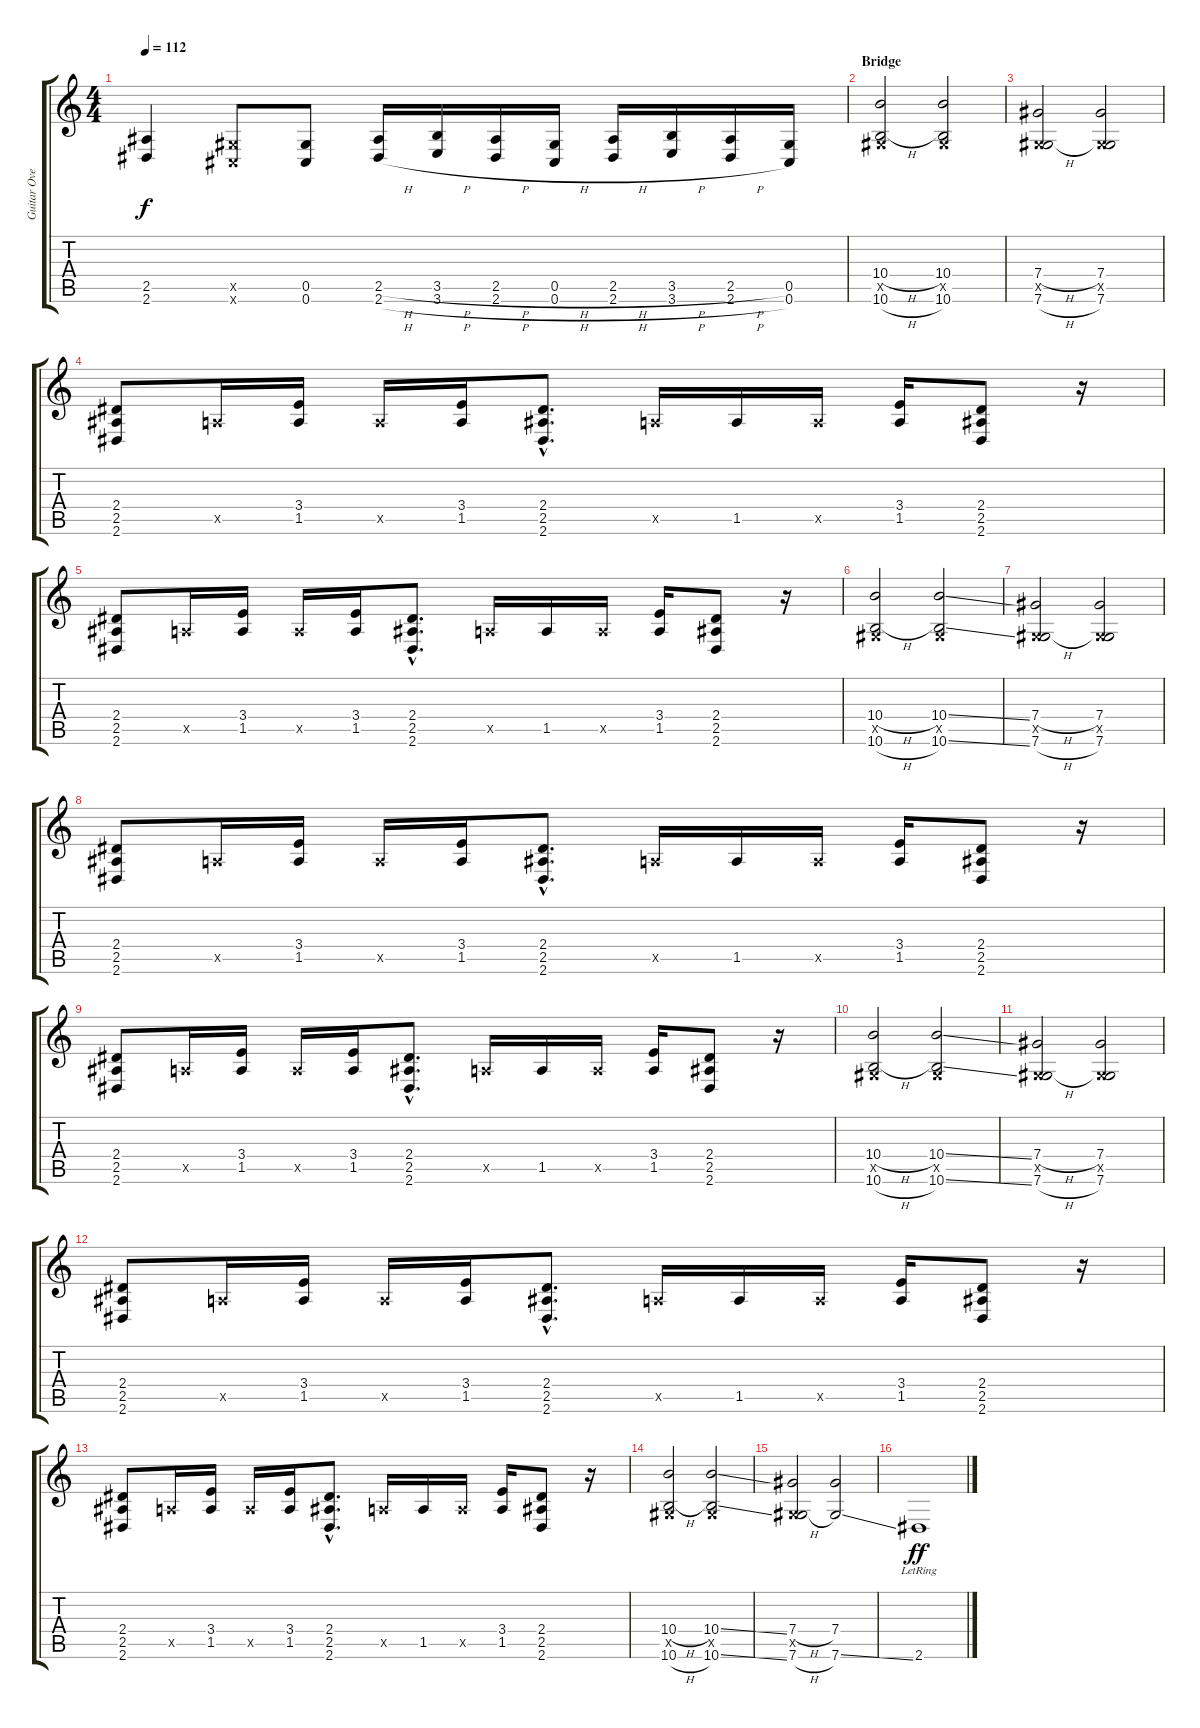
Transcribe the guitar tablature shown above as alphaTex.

\track ("Guitar Overdub" "Guitar Ove") {instrument distortionguitar}
\staff {score tabs}
\tuning (Eb4 Bb3 Gb3 Db3 Ab2 Db2) {hide}
\ts (4 4)
\tempo 112
\clef g2
\ks c
(2.5 2.6).4{dy f} (0.5{x} 0.6{x}).8 (0.5 0.6).8 (2.5{h} 2.6{h}).16 (3.5{h} 3.6{h}).16 (2.5{h} 2.6{h}).16 (0.5{h} 0.6{h}).16 (2.5{h} 2.6{h}).16 (3.5{h} 3.6{h}).16 (2.5{h} 2.6{h}).16 (0.5 0.6).16 |
\section ("" "Bridge")
(10.4{h} 0.5{x} 10.6{h}).2 (10.4 0.5{x} 10.6).2 |
(7.4{h} 0.5{x} 7.6{h}).2 (7.4 0.5{x} 7.6).2 |
(2.4 2.5 2.6).8{balance 16} 1.5{x}.16 (3.4 1.5).16 1.5{x}.16 (3.4 1.5).16 (2.4{hac} 2.5{hac} 2.6{hac}).8{d} 1.5{x}.16 1.5.16 1.5{x}.16 (3.4 1.5).16 (2.4 2.5 2.6).8 r.16 |
(2.4 2.5 2.6).8 1.5{x}.16 (3.4 1.5).16 1.5{x}.16 (3.4 1.5).16 (2.4{hac} 2.5{hac} 2.6{hac}).8{d} 1.5{x}.16 1.5.16 1.5{x}.16 (3.4 1.5).16 (2.4 2.5 2.6).8 r.16 |
(10.4{h} 0.5{x} 10.6{h}).2 (10.4{ss} 0.5{x} 10.6{ss}).2 |
(7.4{h} 0.5{x} 7.6{h}).2 (7.4 0.5{x} 7.6).2 |
(2.4 2.5 2.6).8 1.5{x}.16 (3.4 1.5).16 1.5{x}.16 (3.4 1.5).16 (2.4{hac} 2.5{hac} 2.6{hac}).8{d} 1.5{x}.16 1.5.16 1.5{x}.16 (3.4 1.5).16 (2.4 2.5 2.6).8 r.16 |
(2.4 2.5 2.6).8 1.5{x}.16 (3.4 1.5).16 1.5{x}.16 (3.4 1.5).16 (2.4{hac} 2.5{hac} 2.6{hac}).8{d} 1.5{x}.16 1.5.16 1.5{x}.16 (3.4 1.5).16 (2.4 2.5 2.6).8 r.16 |
(10.4{h} 0.5{x} 10.6{h}).2 (10.4{ss} 0.5{x} 10.6{ss}).2 |
(7.4{h} 0.5{x} 7.6{h}).2 (7.4 0.5{x} 7.6).2 |
(2.4 2.5 2.6).8 1.5{x}.16 (3.4 1.5).16 1.5{x}.16 (3.4 1.5).16 (2.4{hac} 2.5{hac} 2.6{hac}).8{d} 1.5{x}.16 1.5.16 1.5{x}.16 (3.4 1.5).16 (2.4 2.5 2.6).8 r.16 |
(2.4 2.5 2.6).8 1.5{x}.16 (3.4 1.5).16 1.5{x}.16 (3.4 1.5).16 (2.4{hac} 2.5{hac} 2.6{hac}).8{d} 1.5{x}.16 1.5.16 1.5{x}.16 (3.4 1.5).16 (2.4 2.5 2.6).8 r.16 |
(10.4{h} 0.5{x} 10.6{h}).2 (10.4{ss} 0.5{x} 10.6{ss}).2 |
(7.4{h} 0.5{x} 7.6{h}).2 (7.4 7.6{ss}).2 |
2.6{lr}.1{dy ff}
